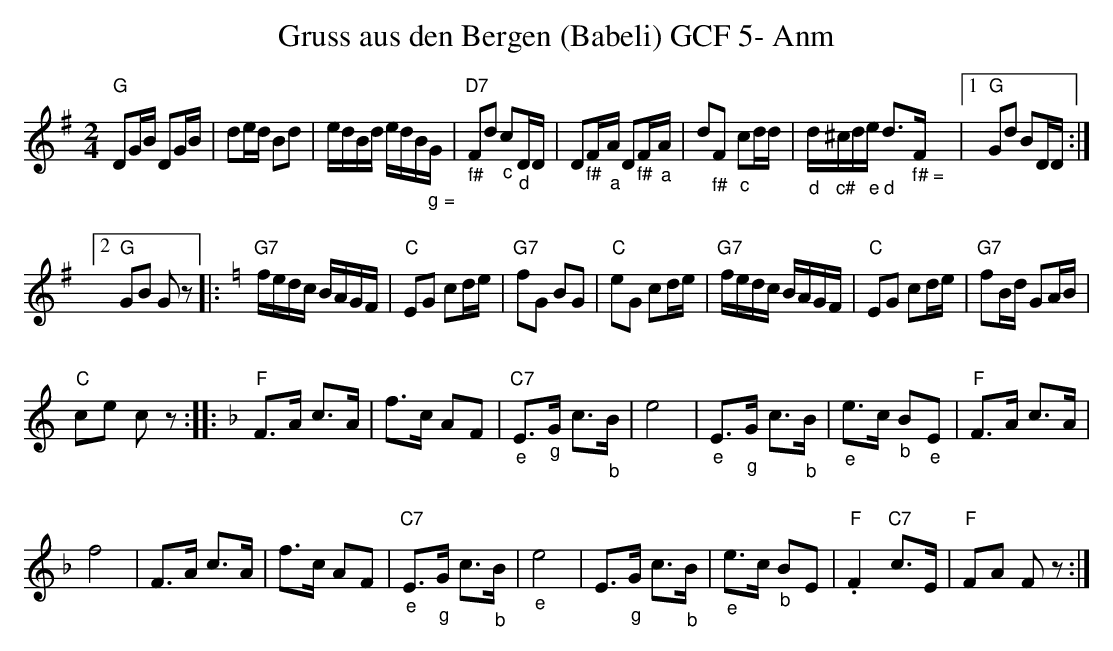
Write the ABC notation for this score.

X:1
T:Gruss aus den Bergen (Babeli) GCF 5- Anm
M:2/4
L:1/16
K:Gmaj%%MIDI gchordon
"G"D2GB D2GB | d2ed B2d2 | edBd edB"_ g ="G | "D7""_f#"F2d2 "_c"c2"_d"DD | D2"_f#"F"_a"A D2"_f#"F"_a"A | d2"_f#"F2 "_c"c2dd | "_d"d"_c#"^cd"_e"e "_d"d3"_ f# ="F |1 "G"G2d2 B2DD :|2
"G"G2B2 G2z2 |: [K:Cmaj]"" "G7"fedc BAGF | "C"E2G2 c2de | "G7"f2G2 B2G2 | "C"e2G2 c2de | "G7"fedc BAGF | "C"E2G2 c2de | "G7"f2Bd G2AB |
"" "C"c2e2 c2z2 :: [K:Fmaj] [L:1/8] "F"F>A c>A | f>c AF | "C7""_e"E>"_g"G c>"_b"B | e4 | "_e"E>"_g"G c>"_b"B | "_e"e>c "_b"B"_e"E | "F"F>A c>A |
f4 | F>A c>A | f>c AF |"" "C7""_e"E>"_g"G c>"_b"B | "_e"e4 | E>"_g"G c>"_b"B | "_e"e>c "_b"BE | "F".F2 "C7"c>E | "F"FA Fz :|
